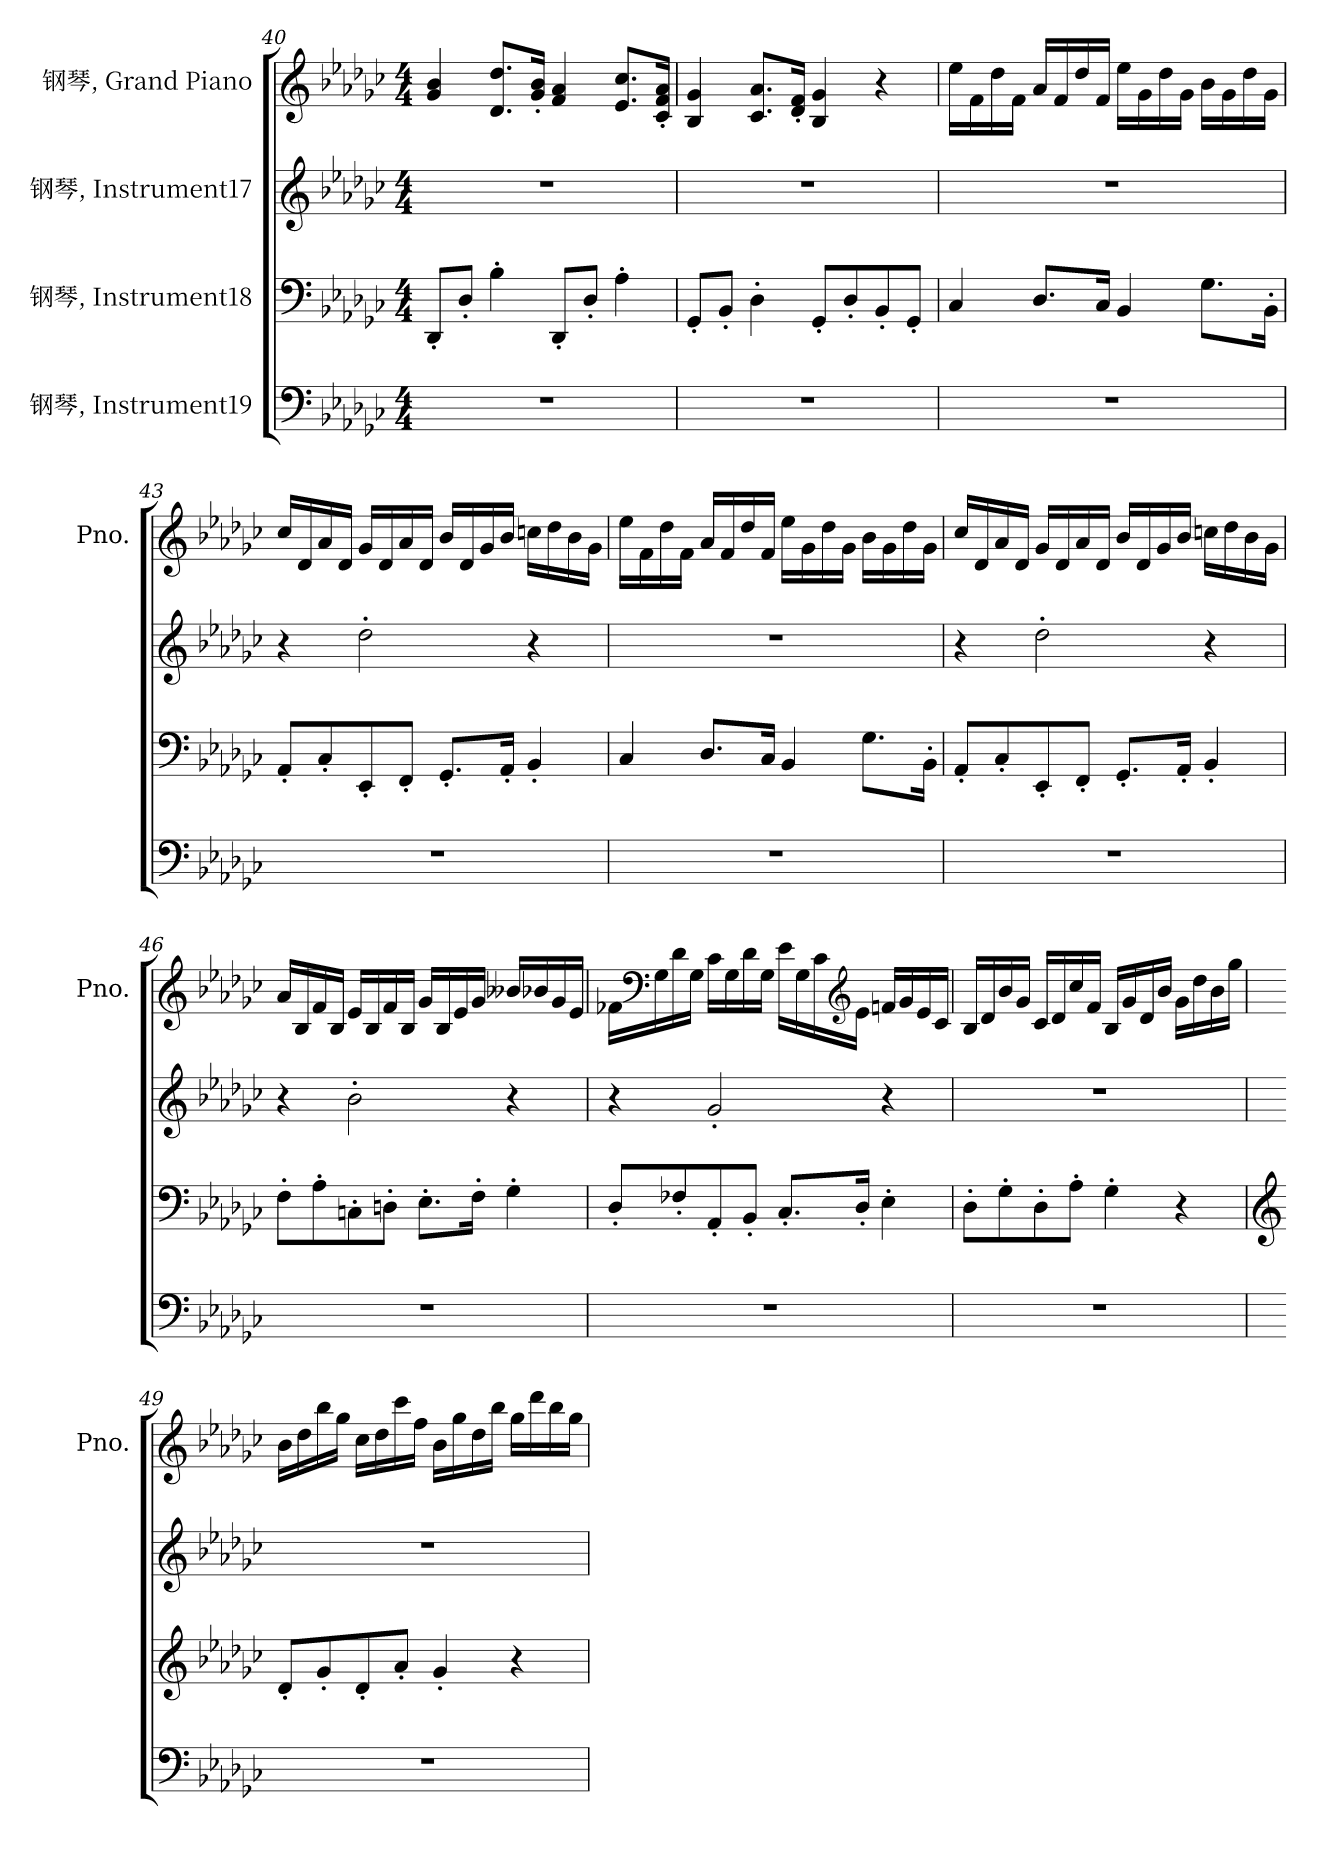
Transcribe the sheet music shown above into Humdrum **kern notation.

**kern	**kern	**kern	**kern
*part4	*part3	*part2	*part1
*staff4	*staff3	*staff2	*staff1
*I"钢琴, Instrument19	*I"钢琴, Instrument18	*I"钢琴, Instrument17	*I"钢琴, Grand Piano
*	*	*	*I'Pno.
*clefF4	*clefF4	*clefG2	*clefG2
*k[b-e-a-d-g-c-]	*k[b-e-a-d-g-c-]	*k[b-e-a-d-g-c-]	*k[b-e-a-d-g-c-]
*M4/4	*M4/4	*M4/4	*M4/4
=40	=40	=40	=40
1r	8DD-'/L	1r	4g-/ 4b-/
.	8D-'/J	.	.
.	4B-'\	.	8.d-/ 8.dd-/L
.	.	.	16g-/' 16b-/'Jk
.	8DD-'/L	.	4f/ 4a-/
.	8D-'/J	.	.
.	4A-'\	.	8.e-/ 8.cc-/L
.	.	.	16c-/' 16f/' 16a-/'Jk
=41	=41	=41	=41
1r	8GG-'/L	1r	4B-/ 4g-/
.	8BB-'/J	.	.
.	4D-'\	.	8.c-/ 8.a-/L
.	.	.	16d-/' 16f/'Jk
.	8GG-'/L	.	4B-/ 4g-/
.	8D-'/	.	.
.	8BB-'/	.	4r
.	8GG-'/J	.	.
!!LO:PB:g=z
=42	=42	=42	=42
1r	4C-/	1r	16ee-\LL
.	.	.	16f\
.	.	.	16dd-\
.	.	.	16f\JJ
.	8.D-/L	.	16a-/LL
.	.	.	16f/
.	.	.	16dd-/
.	16C-/Jk	.	16f/JJ
.	4BB-/	.	16ee-\LL
.	.	.	16g-\
.	.	.	16dd-\
.	.	.	16g-\JJ
.	8.G-\L	.	16b-\LL
.	.	.	16g-\
.	.	.	16dd-\
.	16BB-'\Jk	.	16g-\JJ
=43	=43	=43	=43
1r	8AA-'/L	4r	16cc-/LL
.	.	.	16d-/
.	8C-'/	.	16a-/
.	.	.	16d-/JJ
.	8EE-'/	2dd-'\	16g-/LL
.	.	.	16d-/
.	8FF'/J	.	16a-/
.	.	.	16d-/JJ
.	8.GG-'/L	.	16b-/LL
.	.	.	16d-/
.	.	.	16g-/
.	16AA-'/Jk	.	16b-/JJ
.	4BB-'/	4r	16ccn\LL
.	.	.	16dd-\
.	.	.	16b-\
.	.	.	16g-\JJ
!!LO:LB:g=z
=44	=44	=44	=44
1r	4C-/	1r	16ee-\LL
.	.	.	16f\
.	.	.	16dd-\
.	.	.	16f\JJ
.	8.D-/L	.	16a-/LL
.	.	.	16f/
.	.	.	16dd-/
.	16C-/Jk	.	16f/JJ
.	4BB-/	.	16ee-\LL
.	.	.	16g-\
.	.	.	16dd-\
.	.	.	16g-\JJ
.	8.G-\L	.	16b-\LL
.	.	.	16g-\
.	.	.	16dd-\
.	16BB-'\Jk	.	16g-\JJ
=45	=45	=45	=45
1r	8AA-'/L	4r	16cc-/LL
.	.	.	16d-/
.	8C-'/	.	16a-/
.	.	.	16d-/JJ
.	8EE-'/	2dd-'\	16g-/LL
.	.	.	16d-/
.	8FF'/J	.	16a-/
.	.	.	16d-/JJ
.	8.GG-'/L	.	16b-/LL
.	.	.	16d-/
.	.	.	16g-/
.	16AA-'/Jk	.	16b-/JJ
.	4BB-'/	4r	16ccn\LL
.	.	.	16dd-\
.	.	.	16b-\
.	.	.	16g-\JJ
!!LO:LB:g=z
=46	=46	=46	=46
1r	8F'\L	4r	16a-/LL
.	.	.	16B-/
.	8A-'\	.	16f/
.	.	.	16B-/JJ
.	8Cn'\	2b-'\	16e-/LL
.	.	.	16B-/
.	8Dn'\J	.	16f/
.	.	.	16B-/JJ
.	8.E-'\L	.	16g-/LL
.	.	.	16B-/
.	.	.	16e-/
.	16F'\Jk	.	16g-/JJ
.	4G-'\	4r	16b--X/LL
.	.	.	16b-X/
.	.	.	16g-/
.	.	.	16e-/JJ
=47	=47	=47	=47
1r	8D-'/L	4r	16f-X\LL
*	*	*	*clefF4
.	.	.	16G-\
.	8F-X'/	.	16d-\
.	.	.	16G-\JJ
.	8AA-'/	2g-'/	16c-\LL
.	.	.	16G-\
.	8BB-'/J	.	16d-\
.	.	.	16G-\JJ
.	8.C-'/L	.	16e-\LL
.	.	.	16G-\
.	.	.	16c-\
*	*	*	*clefG2
.	16D-'/Jk	.	16e-\JJ
.	4E-'\	4r	16fn/LL
.	.	.	16g-/
.	.	.	16e-/
.	.	.	16c-/JJ
!!LO:PB:g=z
=48	=48	=48	=48
1r	8D-'\L	1r	16B-/LL
.	.	.	16d-/
.	8G-'\	.	16b-/
.	.	.	16g-/JJ
.	8D-'\	.	16c-/LL
.	.	.	16d-/
.	8A-'\J	.	16cc-/
.	.	.	16f/JJ
.	4G-'\	.	16B-/LL
.	.	.	16g-/
.	.	.	16d-/
.	.	.	16b-/JJ
.	4r	.	16g-\LL
.	.	.	16dd-\
.	.	.	16b-\
.	.	.	16gg-\JJ
=49	=49	=49	=49
*	*clefG2	*	*
1r	8d-'/L	1r	16b-\LL
.	.	.	16dd-\
.	8g-'/	.	16bb-\
.	.	.	16gg-\JJ
.	8d-'/	.	16cc-\LL
.	.	.	16dd-\
.	8a-'/J	.	16ccc-\
.	.	.	16ff\JJ
.	4g-'/	.	16b-\LL
.	.	.	16gg-\
.	.	.	16dd-\
.	.	.	16bb-\JJ
.	4r	.	16gg-\LL
.	.	.	16ddd-\
.	.	.	16bb-\
.	.	.	16gg-\JJ
=	=	=	=
*-	*-	*-	*-
